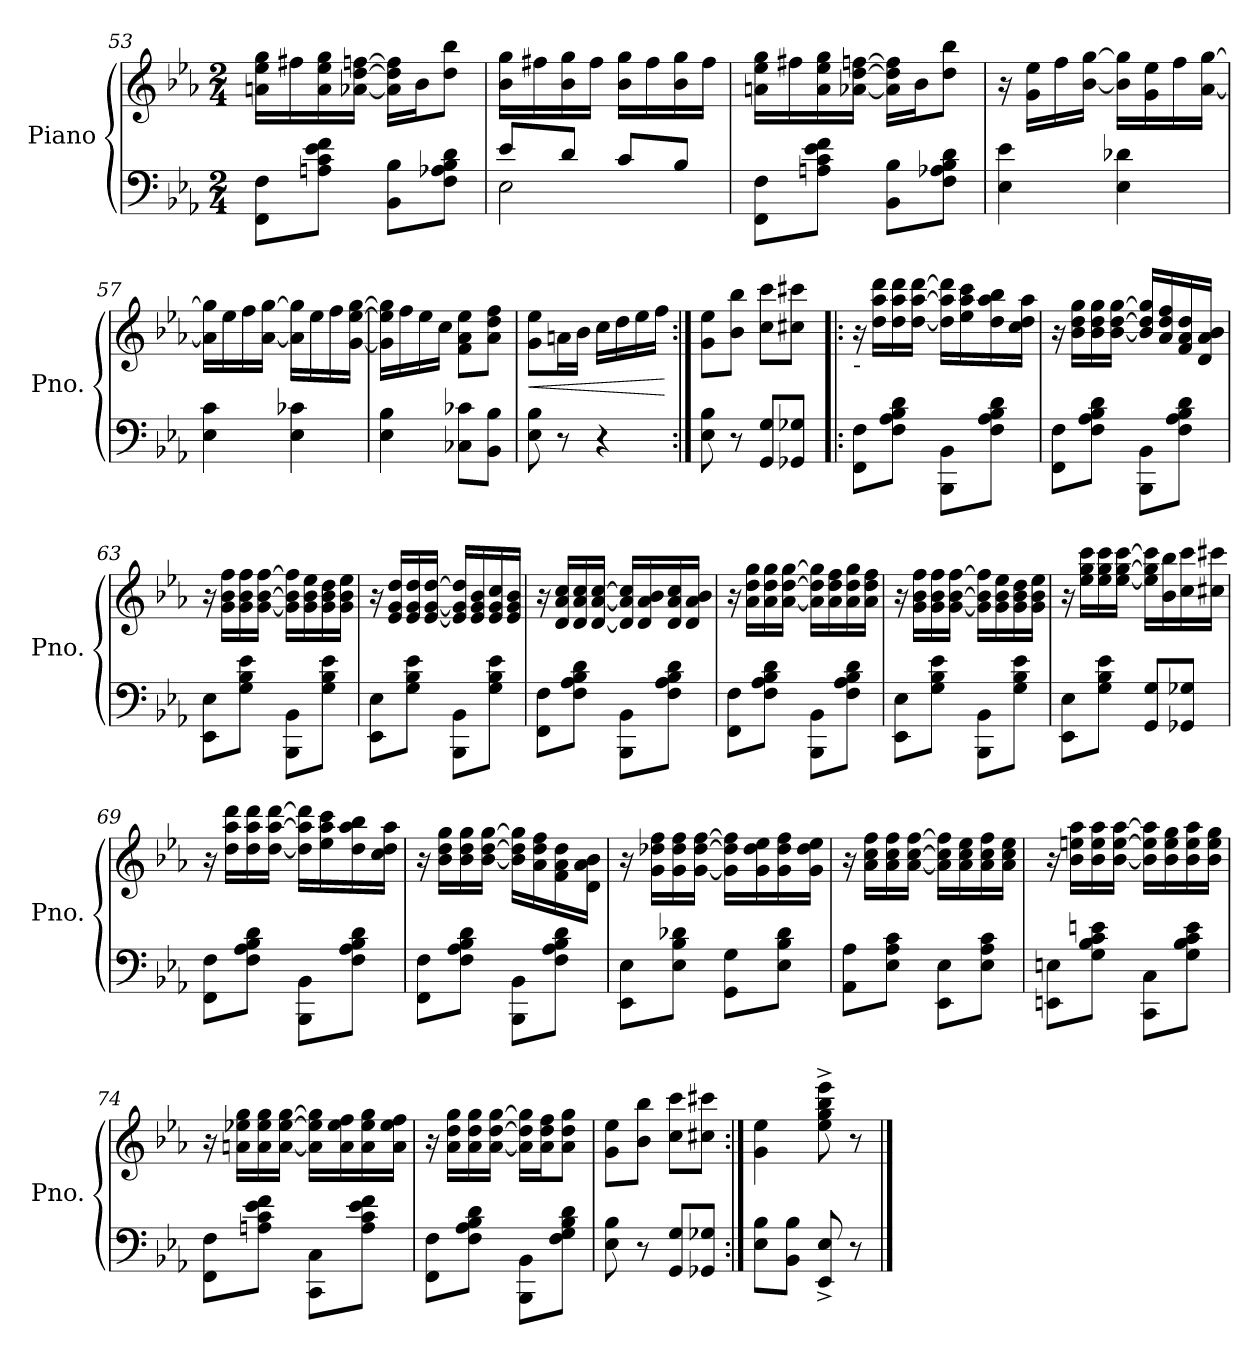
**kern	**kern	**dynam
*part1	*part1	*part1
*staff2	*staff1	*staff1/2
*I"Piano	*	*
*I'Pno.	*	*
*clefF4	*clefG2	*
*k[b-e-a-]	*k[b-e-a-]	*
*M2/4	*M2/4	*
=53	=53	=53
8FF\ 8F\L	16an\ 16ee-\ 16gg\LL	.
.	16ff#X\	.
8An\ 8c\ 8e-\ 8f\J	16a\ 16ee-\ 16gg\	.
.	[16a-X\ [16dd\ [16ffn\JJ	.
8BB-\ 8B-\L	16a-\] 16dd\] 16ff\]LL	.
.	16b-\J	.
8F\ 8A-X\ 8B-\ 8d\J	8dd\ 8bb-\J	.
=54	=54	=54
*^	*	*
8e-/L	2E-\	16b-\ 16gg\LL	.
.	.	16ff#X\	.
8d/J	.	16b-\ 16gg\	.
.	.	16ff#\JJ	.
8c/L	.	16b-\ 16gg\LL	.
.	.	16ff#\	.
8B-/J	.	16b-\ 16gg\	.
.	.	16ff#\JJ	.
*v	*v	*	*
=55	=55	=55
8FF\ 8F\L	16an\ 16ee-\ 16gg\LL	.
.	16ff#X\	.
8An\ 8c\ 8e-\ 8f\J	16a\ 16ee-\ 16gg\	.
.	[16a-X\ [16dd\ [16ffn\JJ	.
8BB-\ 8B-\L	16a-\] 16dd\] 16ff\]LL	.
.	16b-\J	.
8F\ 8A-X\ 8B-\ 8d\J	8dd\ 8bb-\J	.
!!LO:PB:g=z
=56	=56	=56
4E-\ 4e-\	16r	.
.	16g\ 16ee-\LL	.
.	16ff\	.
.	[16b-\ [16gg\JJ	.
4E-\ 4d-X\	16b-\] 16gg\]LL	.
.	16g\ 16ee-\	.
.	16ff\	.
.	[16a-\ [16gg\JJ	.
=57	=57	=57
4E-\ 4c\	16a-\] 16gg\]LL	.
.	16ee-\	.
.	16ff\	.
.	[16a-\ [16gg\JJ	.
4E-\ 4c-X\	16a-\] 16gg\]LL	.
.	16ee-\	.
.	16ff\	.
.	[16g\ [16ee-\ [16gg\JJ	.
=58	=58	=58
4E-\ 4B-\	16g\] 16ee-\] 16gg\]LL	.
.	16ff\	.
.	16ee-\	.
.	16cc\JJ	.
8C-X\ 8c-X\L	8f\ 8a-\ 8ee-\L	.
8BB-\ 8B-\J	8a-\ 8dd\ 8ff\J	.
=59	=59	=59
!	!	!LO:HP:b
8E-\ 8B-\	8g\ 8ee-\L	<
8r	16an\L	.
.	16b-\JJ	.
4r	16cc\LL	.
.	16dd\	.
.	16ee-\	.
.	16ff\JJ	.
.	.	[
=60:|!	=60:|!	=60:|!
8E-\ 8B-\	8g\ 8ee-\L	.
8r	8b-\ 8bb-\J	.
8GG/ 8G/L	8cc\ 8ccc\L	.
8GG-X/ 8G-X/J	8cc#X\ 8ccc#X\J	.
!!LO:LB:g=z
=61!|:	=61!|:	=61!|:
!	!LO:TX:b:t=-	!
!	!	!LO:DY:b
!	!	!LO:DY:n=1:b
8FF\ 8F\L	16r	p mf
.	16dd\ 16aa-\ 16ddd\LL	.
8F\ 8A-\ 8B-\ 8d\J	16dd\ 16aa-\ 16ddd\	.
.	[16dd\ [16aa-\ [16ddd\JJ	.
8BBB-\ 8BB-\L	16dd\] 16aa-\] 16ddd\]LL	.
.	16ee-\ 16aa-\ 16ccc\	.
8F\ 8A-\ 8B-\ 8d\J	16dd\ 16aa-\ 16bb-\	.
.	16cc\ 16dd\ 16aa-\JJ	.
=62	=62	=62
8FF\ 8F\L	16r	.
.	16b-\ 16dd\ 16gg\LL	.
8F\ 8A-\ 8B-\ 8d\J	16b-\ 16dd\ 16gg\	.
.	[16b-\ [16dd\ [16gg\JJ	.
8BBB-\ 8BB-\L	16b-/] 16dd/] 16gg/]LL	.
.	16a-/ 16dd/ 16ff/	.
8F\ 8A-\ 8B-\ 8d\J	16f/ 16a-/ 16dd/	.
.	16d/ 16a-/ 16b-/JJ	.
=63	=63	=63
8EE-\ 8E-\L	16r	.
.	16g\ 16b-\ 16ff\LL	.
8G\ 8B-\ 8e-\J	16g\ 16b-\ 16ff\	.
.	[16g\ [16b-\ [16ff\JJ	.
8BBB-\ 8BB-\L	16g\] 16b-\] 16ff\]LL	.
.	16g\ 16b-\ 16ee-\	.
8G\ 8B-\ 8e-\J	16g\ 16b-\ 16dd\	.
.	16g\ 16b-\ 16ee-\JJ	.
=64	=64	=64
8EE-\ 8E-\L	16r	.
.	16e-/ 16g/ 16dd/LL	.
8G\ 8B-\ 8e-\J	16e-/ 16g/ 16dd/	.
.	[16e-/ [16g/ [16dd/JJ	.
8BBB-\ 8BB-\L	16e-/] 16g/] 16dd/]LL	.
.	16e-/ 16g/ 16b-/	.
8G\ 8B-\ 8e-\J	16e-/ 16g/ 16cc/	.
.	16e-/ 16g/ 16b-/JJ	.
!!LO:LB:g=z
=65	=65	=65
8FF\ 8F\L	16r	.
.	16d/ 16a-/ 16cc/LL	.
8F\ 8A-\ 8B-\ 8d\J	16d/ 16a-/ 16cc/	.
.	[16d/ [16a-/ [16cc/JJ	.
8BBB-\ 8BB-\L	16d/] 16a-/] 16cc/]LL	.
.	16d/ 16a-/ 16b-/	.
8F\ 8A-\ 8B-\ 8d\J	16d/ 16a-/ 16cc/	.
.	16d/ 16a-/ 16b-/JJ	.
=66	=66	=66
8FF\ 8F\L	16r	.
.	16a-\ 16dd\ 16gg\LL	.
8F\ 8A-\ 8B-\ 8d\J	16a-\ 16dd\ 16gg\	.
.	[16a-\ [16dd\ [16gg\JJ	.
8BBB-\ 8BB-\L	16a-\] 16dd\] 16gg\]LL	.
.	16a-\ 16dd\ 16ff\	.
8F\ 8A-\ 8B-\ 8d\J	16a-\ 16dd\ 16gg\	.
.	16a-\ 16dd\ 16ff\JJ	.
=67	=67	=67
8EE-\ 8E-\L	16r	.
.	16g\ 16b-\ 16ff\LL	.
8G\ 8B-\ 8e-\J	16g\ 16b-\ 16ff\	.
.	[16g\ [16b-\ [16ff\JJ	.
8BBB-\ 8BB-\L	16g\] 16b-\] 16ff\]LL	.
.	16g\ 16b-\ 16ee-\	.
8G\ 8B-\ 8e-\J	16g\ 16b-\ 16dd\	.
.	16g\ 16b-\ 16ee-\JJ	.
=68	=68	=68
8EE-\ 8E-\L	16r	.
.	16ee-\ 16gg\ 16ccc\LL	.
8G\ 8B-\ 8e-\J	16ee-\ 16gg\ 16ccc\	.
.	[16ee-\ [16gg\ [16ccc\JJ	.
8GG/ 8G/L	16ee-\] 16gg\] 16ccc\]LL	.
.	16b-\ 16bb-\	.
8GG-X/ 8G-X/J	16cc\ 16ccc\	.
.	16cc#X\ 16ccc#X\JJ	.
!!LO:LB:g=z
=69	=69	=69
8FF\ 8F\L	16r	.
.	16dd\ 16aa-\ 16ddd\LL	.
8F\ 8A-\ 8B-\ 8d\J	16dd\ 16aa-\ 16ddd\	.
.	[16dd\ [16aa-\ [16ddd\JJ	.
8BBB-\ 8BB-\L	16dd\] 16aa-\] 16ddd\]LL	.
.	16ee-\ 16aa-\ 16ccc\	.
8F\ 8A-\ 8B-\ 8d\J	16dd\ 16aa-\ 16bb-\	.
.	16cc\ 16dd\ 16aa-\JJ	.
=70	=70	=70
8FF\ 8F\L	16r	.
.	16b-\ 16dd\ 16gg\LL	.
8F\ 8A-\ 8B-\ 8d\J	16b-\ 16dd\ 16gg\	.
.	[16b-\ [16dd\ [16gg\JJ	.
8BBB-\ 8BB-\L	16b-\] 16dd\] 16gg\]LL	.
.	16a-\ 16dd\ 16ff\	.
8F\ 8A-\ 8B-\ 8d\J	16f\ 16a-\ 16dd\	.
.	16d\ 16a-\ 16b-\JJ	.
=71	=71	=71
8EE-\ 8E-\L	16r	.
.	16g\ 16dd-X\ 16ff\LL	.
8E-\ 8B-\ 8d-X\J	16g\ 16dd-\ 16ff\	.
.	[16g\ [16dd-\ [16ff\JJ	.
8GG\ 8G\L	16g\] 16dd-\] 16ff\]LL	.
.	16g\ 16dd-\ 16ee-\	.
8E-\ 8B-\ 8d-\J	16g\ 16dd-\ 16ff\	.
.	16g\ 16dd-\ 16ee-\JJ	.
=72	=72	=72
8AA-\ 8A-\L	16r	.
.	16a-\ 16cc\ 16ff\LL	.
8E-\ 8A-\ 8c\J	16a-\ 16cc\ 16ff\	.
.	[16a-\ [16cc\ [16ff\JJ	.
8EE-\ 8E-\L	16a-\] 16cc\] 16ff\]LL	.
.	16a-\ 16cc\ 16ee-\	.
8E-\ 8A-\ 8c\J	16a-\ 16cc\ 16ff\	.
.	16a-\ 16cc\ 16ee-\JJ	.
!!LO:LB:g=z
=73	=73	=73
8EEn\ 8En\L	16r	.
.	16b-\ 16een\ 16aa-\LL	.
8G\ 8B-\ 8c\ 8en\J	16b-\ 16ee\ 16aa-\	.
.	[16b-\ [16ee\ [16aa-\JJ	.
8CC\ 8C\L	16b-\] 16ee\] 16aa-\]LL	.
.	16b-\ 16ee\ 16gg\	.
8G\ 8B-\ 8c\ 8e\J	16b-\ 16ee\ 16aa-\	.
.	16b-\ 16ee\ 16gg\JJ	.
=74	=74	=74
8FF\ 8F\L	16r	.
.	16an\ 16ee-X\ 16gg\LL	.
8An\ 8c\ 8e-\ 8f\J	16a\ 16ee-\ 16gg\	.
.	[16a\ [16ee-\ [16gg\JJ	.
8CC\ 8C\L	16a\] 16ee-\] 16gg\]LL	.
.	16a\ 16ee-\ 16ff\	.
8A\ 8c\ 8e-\ 8f\J	16a\ 16ee-\ 16gg\	.
.	16a\ 16ee-\ 16ff\JJ	.
=75	=75	=75
8FF\ 8F\L	16r	.
.	16a-\ 16dd\ 16gg\LL	.
8F\ 8A-\ 8B-\ 8d\J	16a-\ 16dd\ 16gg\	.
.	[16a-\ [16dd\ [16gg\JJ	.
8BBB-\ 8BB-\L	16a-\] 16dd\] 16gg\]LL	.
.	16a-\ 16dd\ 16ff\J	.
8F\ 8G\ 8B-\ 8d\J	8a-\ 8dd\ 8gg\J	.
=76	=76	=76
8E-\ 8B-\	8g\ 8ee-\L	.
8r	8b-\ 8bb-\J	.
8GG/ 8G/L	8cc\ 8ccc\L	.
8GG-X/ 8G-X/J	8cc#X\ 8ccc#X\J	.
=77:|!	=77:|!	=77:|!
8E-\ 8B-\L	4g\ 4ee-\	.
8BB-\ 8B-\J	.	.
8EE-/^ 8E-/^	8ee-\^ 8gg\^ 8bb-\^ 8eee-\^	.
8r	8r	.
==	==	==
*-	*-	*-
